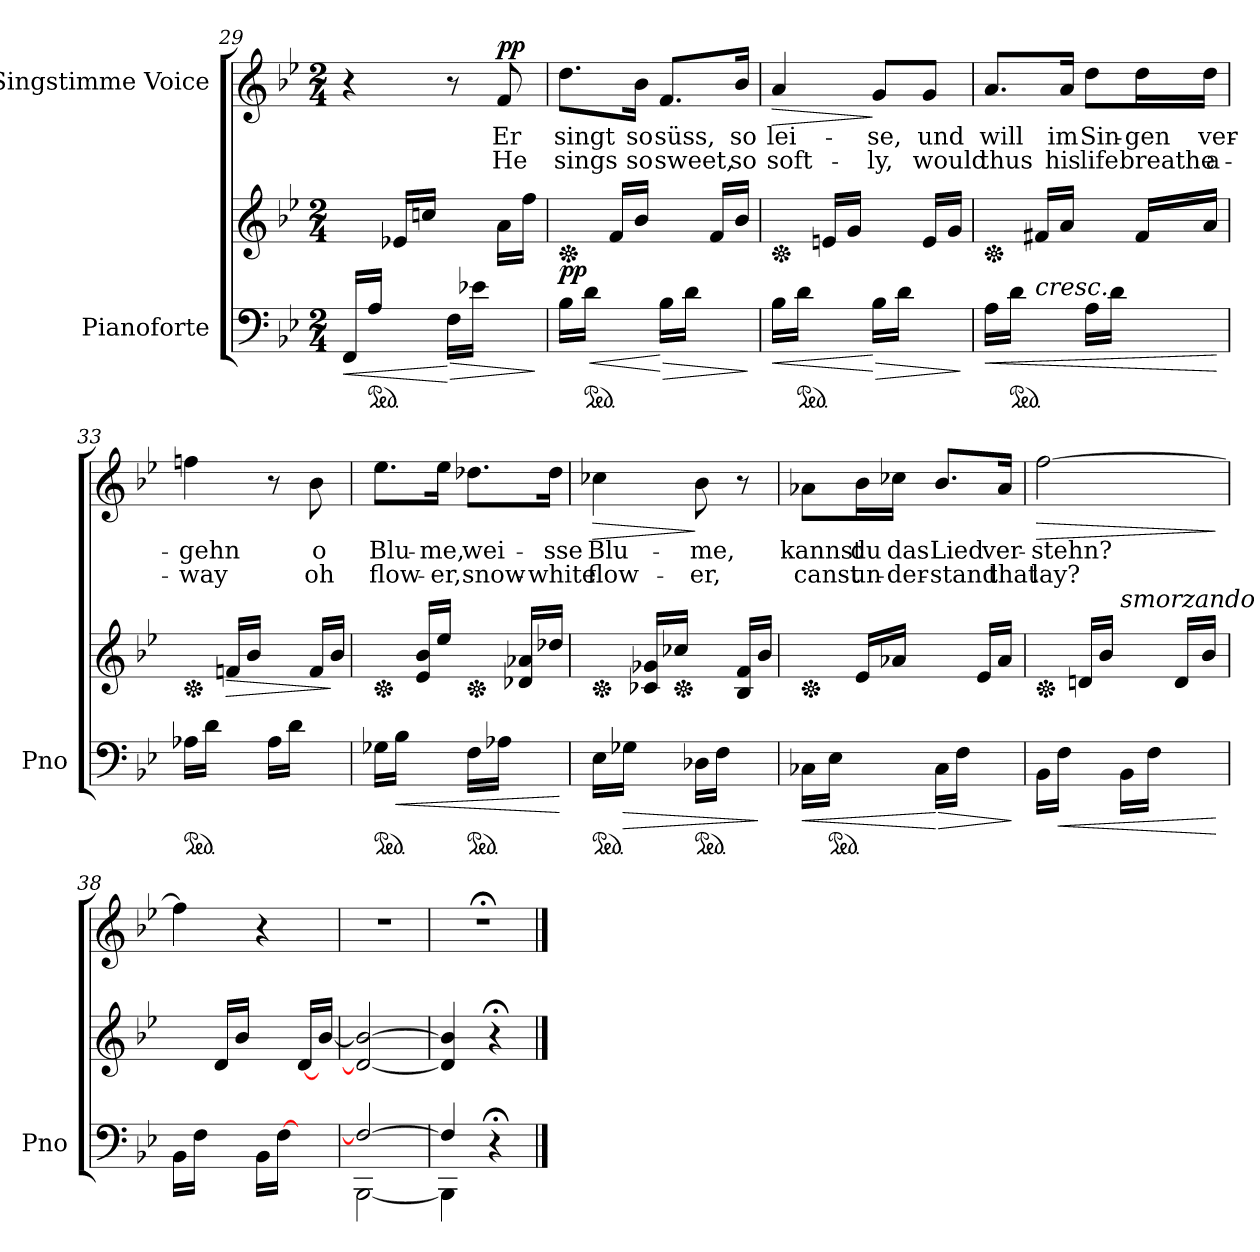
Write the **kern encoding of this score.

**kern	**kern	**dynam	**kern	**text	**text	**dynam
*part2	*part2	*part2	*part1	*part1	*part1	*part1
*staff3	*staff2	*staff2/3	*staff1	*staff1	*staff1	*staff1
*I"Pianoforte	*	*	*I"Singstimme Voice	*	*	*
*I'Pno	*	*	*	*	*	*
*clefF4	*clefG2	*	*clefG2	*	*	*
*k[b-e-]	*k[b-e-]	*	*k[b-e-]	*	*	*
*M2/4	*M2/4	*	*M2/4	*	*	*
=29	=29	=29	=29	=29	=29	=29
!	!	!LO:HP:b=2	!	!	!	!
*	*^	*	*	*	*	*
(>16FF/LL	2ryy	8ryy	<	4r	.	.	.
*ped	*	*	*	*	*	*	*
16A/JJ	.	.	.	.	.	.	.
8ryy	.	16e-X/LL	.	.	.	.	.
.	.	16ccn/JJ)	.	.	.	.	.
!	!	!	!LO:HP:b=2	!	!	!	!
(16F\LL	.	8ryy	> [	8r	.	.	.
16e-X\JJ	.	.	.	.	.	.	.
!	!	!	!	!	!	!	!LO:DY:a
8ryy	.	16a\LL	.	8f/	Er	He	pp
.	.	16ff\JJ)	.	.	.	.	.
*	*v	*v	*	*	*	*	*
.	.	]	.	.	.	.
=30	=30	=30	=30	=30	=30	=30
!	!	!LO:HP:b=2	!	!	!	!
*	*Xped	*	*	*	*	*
*	*^	*	*	*	*	*
!	!	!	!LO:DY:n=1:a=2	!	!	!	!
(>16B-\LL	2ryy	8ryy	< pp	8.dd\L	singt	sings	.
*ped	*	*	*	*	*	*	*
16d\JJ	.	.	.	.	.	.	.
8ryy	.	16f/LL	.	.	.	.	.
.	.	16b-/JJ)	.	16b-\Jk	so	so	.
!	!	!	!LO:HP:b=2	!	!	!	!
(16B-\LL	.	8ryy	> [	8.f/L	süss,	sweet,	.
16d\JJ	.	.	.	.	.	.	.
8ryy	.	16f/LL	.	.	.	.	.
.	.	16b-/JJ)	.	16b-/Jk	so	so	.
*	*v	*v	*	*	*	*	*
.	.	]	.	.	.	.
=31	=31	=31	=31	=31	=31	=31
!	!	!LO:HP:b=2	!	!	!	!
*	*Xped	*	*	*	*	*
*	*^	*	*	*	*	*
!	!	!	!	!	!	!	!LO:HP:b
(>16B-\LL	2ryy	8ryy	<	4a/	lei-	soft-	>
*ped	*	*	*	*	*	*	*
16d\JJ	.	.	.	.	.	.	.
8ryy	.	16en/LL	.	.	.	.	.
.	.	16g/JJ)	.	.	.	.	.
!	!	!	!LO:HP:b=2	!	!	!	!
(16B-\LL	.	8ryy	> [	8g/L	-se,	-ly,	]
16d\JJ	.	.	.	.	.	.	.
8ryy	.	16e/LL	.	8g/J	und	would	.
.	.	16g/JJ)	.	.	.	.	.
*	*v	*v	*	*	*	*	*
.	.	]	.	.	.	.
=32	=32	=32	=32	=32	=32	=32
!	!	!LO:HP:b=2	!	!	!	!
*	*Xped	*	*	*	*	*
*	*^	*	*	*	*	*
(>16A\LL	2ryy	8ryy	<	8.a/L	will	thus	.
*ped	*	*	*	*	*	*	*
16d\JJ	.	.	.	.	.	.	.
!LO:TX:i:t=cresc.	!	!	!	!	!	!	!
8ryy	.	16f#X/LL	.	.	.	.	.
.	.	16a/JJ)	.	16a/Jk	im	his	.
(16A\LL	.	8ryy	.	8dd\L	Sin-	life	.
16d\JJ	.	.	.	.	.	.	.
8ryy	.	16f#/LL	.	16dd\L	-gen	breathe	.
.	.	16a/JJ)	.	16dd\JJ	ver-	a-	.
*	*v	*v	*	*	*	*	*
.	.	[	.	.	.	.
=33	=33	=33	=33	=33	=33	=33
*ped	*	*	*	*	*	*
*	*Xped	*	*	*	*	*
*	*^	*	*	*	*	*
(>16A-X\LL	2ryy	8ryy	.	4ffn\	-gehn	-way	.
16d\JJ	.	.	.	.	.	.	.
!	!	!	!LO:HP:b	!	!	!	!
8ryy	.	16fn/LL	>	.	.	.	.
.	.	16b-/JJ)	.	.	.	.	.
(16A-\LL	.	8ryy	.	8r	.	.	.
16d\JJ	.	.	.	.	.	.	.
8ryy	.	16f/LL	.	8b-\	o	oh	.
.	.	16b-/JJ)	]	.	.	.	.
=34	=34	=34	=34	=34	=34	=34	=34
*ped	*	*	*	*	*	*	*
*	*Xped	*	*	*	*	*	*
(>16G-X\LL	2ryy	8ryy	.	8.ee-\L	Blu-	flow-	.
!	!	!	!LO:HP:b=2	!	!	!	!
16B-\JJ	.	.	<	.	.	.	.
8ryy	.	16e-/ 16b-/LL	.	.	.	.	.
.	.	16ee-/JJ)	.	16ee-\Jk	-me,	-er,	.
*ped	*	*	*	*	*	*	*
*	*Xped	*	*	*	*	*	*
(16F\LL	.	8ryy	.	8.dd-X\L	wei-	snow-	.
16A-X\JJ	.	.	.	.	.	.	.
8ryy	.	16d-X/ 16a-X/LL	.	.	.	.	.
.	.	16dd-X/JJ)	.	16dd-\Jk	-sse	-white	.
*	*v	*v	*	*	*	*	*
.	.	[	.	.	.	.
=35	=35	=35	=35	=35	=35	=35
*ped	*	*	*	*	*	*
*	*Xped	*	*	*	*	*
*	*^	*	*	*	*	*
!	!	!	!	!	!	!	!LO:HP:b
(>16E-\LL	2ryy	8ryy	.	4cc-X\	Blu-	flow-	>
!	!	!	!LO:HP:b=2	!	!	!	!
16G-X\JJ	.	.	>	.	.	.	.
8ryy	.	16c-X/ 16g-X/LL	.	.	.	.	.
*	*Xped	*	*	*	*	*	*
.	.	16cc-X/JJ)	.	.	.	.	.
*ped	*	*	*	*	*	*	*
(16D-X\LL	.	8ryy	.	8b-\	-me,	-er,	]
16F\JJ	.	.	.	.	.	.	.
8ryy	.	16B-/ 16f/LL	.	8r	.	.	.
.	.	16b-/JJ)	]	.	.	.	.
=36	=36	=36	=36	=36	=36	=36	=36
!	!	!	!LO:HP:b=2	!	!	!	!
*	*Xped	*	*	*	*	*	*
(>16C-X\LL	2ryy	8ryy	<	8a-X\L	kannst	canst	.
*ped	*	*	*	*	*	*	*
16E-\JJ	.	.	.	.	.	.	.
8ryy	.	16e-/LL	.	16b-\L	du	un-	.
.	.	16a-X/JJ)	.	16cc-X\JJ	das	-der-	.
!	!	!	!LO:HP:b=2	!	!	!	!
(16C-\LL	.	8ryy	> [	8.b-/L	Lied	-stand	.
16F\JJ	.	.	.	.	.	.	.
8ryy	.	16e-/LL	.	.	.	.	.
.	.	16a-/JJ)	.	16a-/Jk	ver-	that	.
*	*v	*v	*	*	*	*	*
.	.	]	.	.	.	.
=37	=37	=37	=37	=37	=37	=37
*	*Xped	*	*	*	*	*
*	*^	*	*	*	*	*
!	!	!	!	!	!	!	!LO:HP:b
(>16BB-\LL	4ryy	8ryy	.	[2ff\	-stehn?	lay?	>
!	!	!	!LO:HP:b=2	!	!	!	!
16F\JJ	.	.	<	.	.	.	.
8ryy	.	16dn/LL	.	.	.	.	.
.	.	16b-/JJ)	.	.	.	.	.
!	!LO:TX:a:i:t=smorzando	!	!	!	!	!	!
(16BB-\LL	4ryy	8ryy	.	.	.	.	.
16F\JJ	.	.	.	.	.	.	.
8ryy	.	16d/LL	.	.	.	.	.
.	.	16b-/JJ)	.	.	.	.	.
*	*v	*v	*	*	*	*	*
.	.	[	.	.	.	]
=38	=38	=38	=38	=38	=38	=38
*	*^	*	*	*	*	*
(>16BB-\LL	2ryy	8ryy	.	4ff\]	.	.	.
16F\JJ	.	.	.	.	.	.	.
8ryy	.	16d/LL	.	.	.	.	.
.	.	16b-/JJ)	.	.	.	.	.
(16BB-\LL	.	8ryy	.	4r	.	.	.
[>16F\JJ	.	.	.	.	.	.	.
8ryy	.	[16d/LL	.	.	.	.	.
.	.	[>16b-/JJ)	.	.	.	.	.
*	*v	*v	*	*	*	*	*
=39	=39	=39	=39	=39	=39	=39
*^	*	*	*	*	*	*
2F/_	[2BBB-\	2d/_ 2b-/_	.	2r	.	.	.
=40	=40	=40	=40	=40	=40	=40	=40
4F/]	4BBB-\]	4d/] 4b-/]	.	2r;<	.	.	.
4r;<	4ryy	4r;<	.	.	.	.	.
*v	*v	*	*	*	*	*	*
==	==	==	==	==	==	==
*-	*-	*-	*-	*-	*-	*-
